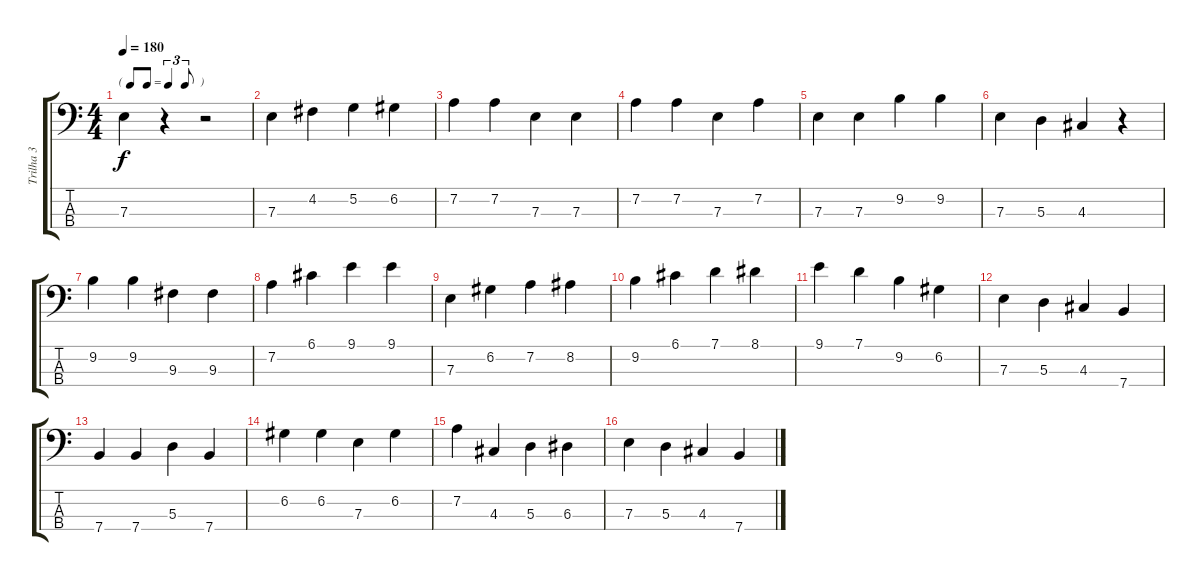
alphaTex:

\track ("Trilha 3" "Trilha 3") {instrument electricbasspick}
\staff {score tabs}
\tuning (G2 D2 A1 E1) {hide}
\ts (4 4)
\tf triplet8th
\tempo 180
\clef f4
\ks c
7.3.4{dy f} r.4 r.2 |
7.3.4 4.2.4 5.2.4 6.2.4 |
7.2.4 7.2.4 7.3.4 7.3.4 |
7.2.4 7.2.4 7.3.4 7.2.4 |
7.3.4 7.3.4 9.2.4 9.2.4 |
7.3.4 5.3.4 4.3.4 r.4 |
9.2.4 9.2.4 9.3.4 9.3.4 |
7.2.4 6.1.4 9.1.4 9.1.4 |
7.3.4 6.2.4 7.2.4 8.2.4 |
9.2.4 6.1.4 7.1.4 8.1.4 |
9.1.4 7.1.4 9.2.4 6.2.4 |
7.3.4 5.3.4 4.3.4 7.4.4 |
7.4.4 7.4.4 5.3.4 7.4.4 |
6.2.4 6.2.4 7.3.4 6.2.4 |
7.2.4 4.3.4 5.3.4 6.3.4 |
7.3.4 5.3.4 4.3.4 7.4.4
